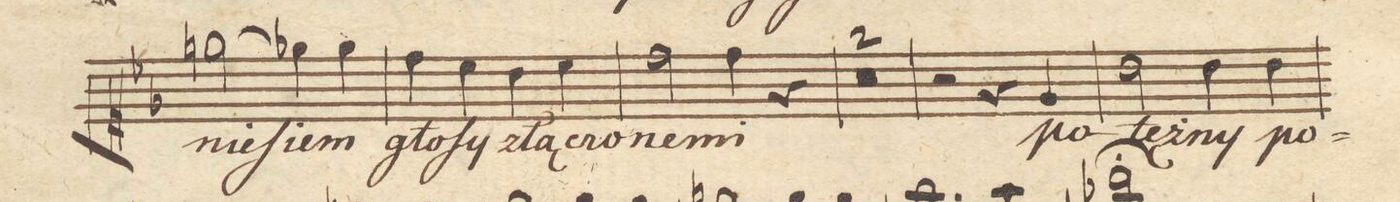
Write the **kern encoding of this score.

**kern	**text	**dynam
*I"Soprano	*	*
*clefC1	*	*
*k[b-e-]	*	*
*met(c)	*	*
*M4/4	*	*
(2een\	nie-	.
4ee-X\)	-ſiem	.
4ee-\	.	.
=20	=20	=20
4dd\	gło-	.
4cc\	-ſy	.
4b-\	złą-	.
4cc\	-czo-	.
=21	=21	=21
2dd\	-ne-	.
4dd\	-mi	.
4r	.	.
=22	=22	=22
0r	.	.
=23	=23	=23
=24	=24	=24
2r	.	.
4r	.	.
4e-/	po-	.
=25	=25	=25
2b-\	-tęż-	.
4b-\	-ny	.
4b-\	po-	.
=26	=26	=26
*-	*-	*-
